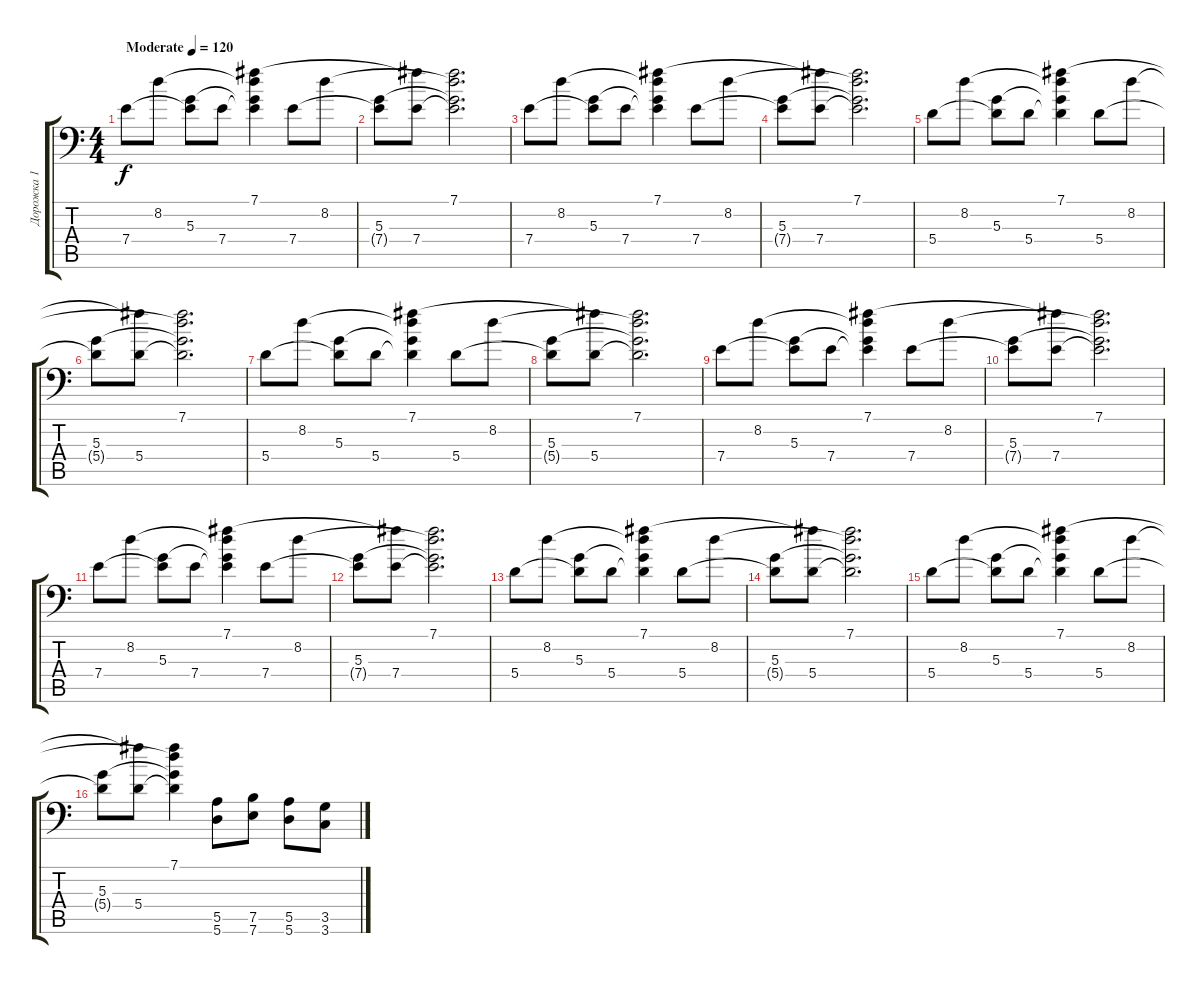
\track ("Дорожка 1" "Дорожка 1") {instrument distortionguitar}
\staff {score tabs}
\tuning (B3 Gb3 D3 A2 E2 A1) {hide}
\ts (4 4)
\tempo (120 "Moderate")
\clef f4
\ks c
7.4.8{dy f instrument distortionguitar} 8.2.8 (5.3 7.4{t}).8 7.4.8 (7.1 8.2{t} 5.3{t} 7.4{t}).4 7.4.8 8.2.8 |
(5.3 7.4{t}).8 (7.1{t} 7.4).8 (7.1 8.2{t} 5.3{t} 7.4{t}).2{d} |
7.4.8 8.2.8 (5.3 7.4{t}).8 7.4.8 (7.1 8.2{t} 5.3{t} 7.4{t}).4 7.4.8 8.2.8 |
(5.3 7.4{t}).8 (7.1{t} 7.4).8 (7.1 8.2{t} 5.3{t} 7.4{t}).2{d} |
5.4.8 8.2.8 (5.3 5.4{t}).8 5.4.8 (7.1 8.2{t} 5.3{t} 5.4{t}).4 5.4.8 8.2.8 |
(5.3 5.4{t}).8 (7.1{t} 5.4).8 (7.1 8.2{t} 5.3{t} 5.4{t}).2{d} |
5.4.8 8.2.8 (5.3 5.4{t}).8 5.4.8 (7.1 8.2{t} 5.3{t} 5.4{t}).4 5.4.8 8.2.8 |
(5.3 5.4{t}).8 (7.1{t} 5.4).8 (7.1 8.2{t} 5.3{t} 5.4{t}).2{d} |
7.4.8 8.2.8 (5.3 7.4{t}).8 7.4.8 (7.1 8.2{t} 5.3{t} 7.4{t}).4 7.4.8 8.2.8 |
(5.3 7.4{t}).8 (7.1{t} 7.4).8 (7.1 8.2{t} 5.3{t} 7.4{t}).2{d} |
7.4.8 8.2.8 (5.3 7.4{t}).8 7.4.8 (7.1 8.2{t} 5.3{t} 7.4{t}).4 7.4.8 8.2.8 |
(5.3 7.4{t}).8 (7.1{t} 7.4).8 (7.1 8.2{t} 5.3{t} 7.4{t}).2{d} |
5.4.8 8.2.8 (5.3 5.4{t}).8 5.4.8 (7.1 8.2{t} 5.3{t} 5.4{t}).4 5.4.8 8.2.8 |
(5.3 5.4{t}).8 (7.1{t} 5.4).8 (7.1 8.2{t} 5.3{t} 5.4{t}).2{d} |
5.4.8 8.2.8 (5.3 5.4{t}).8 5.4.8 (7.1 8.2{t} 5.3{t} 5.4{t}).4 5.4.8 8.2.8 |
(5.3 5.4{t}).8 (7.1{t} 5.4).8 (7.1 8.2{t} 5.3{t} 5.4{t}).4 (5.5 5.6).8 (7.5 7.6).8 (5.5 5.6).8 (3.5 3.6).8
